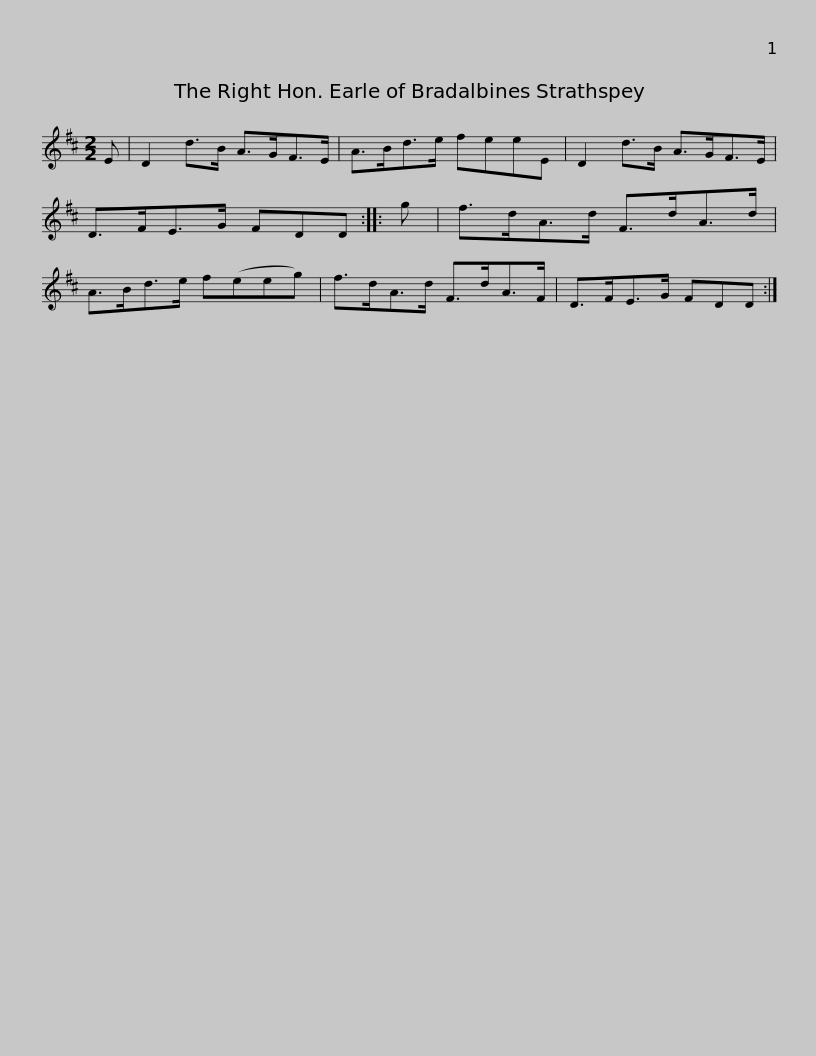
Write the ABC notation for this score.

X:1
L:1/8
M:2/2
I:linebreak $
K:D
V:1 treble
V:1
 E | D2 d>B A>GF>E | A>Bd>e feeE | D2 d>B A>GF>E | D>FE>G FDD :: %5
 g |$ f>dA>d F>dA>d | A>Bd>e f(eeg) | f>dA>d F>dA>F | D>FE>G FDD :| %10
